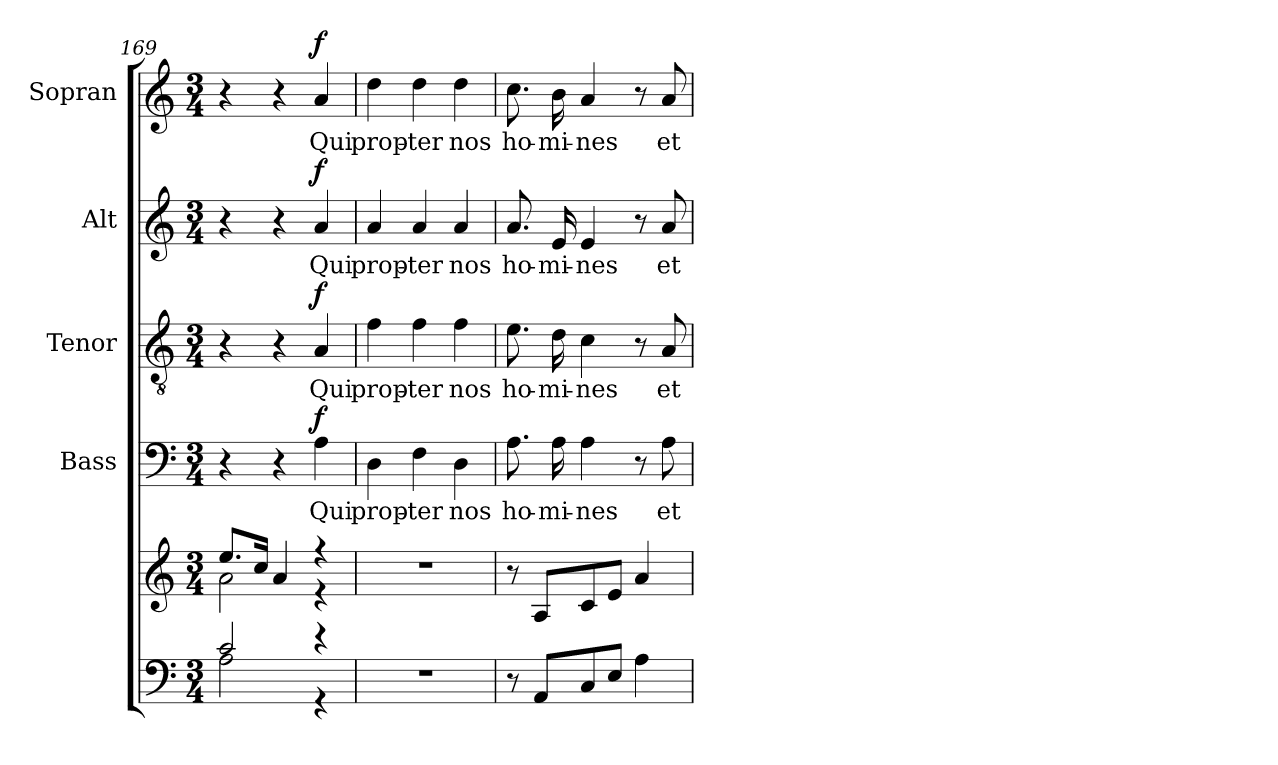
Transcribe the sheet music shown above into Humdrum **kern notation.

**kern	**kern	**kern	**text	**dynam	**kern	**text	**dynam	**kern	**text	**dynam	**kern	**text	**dynam
*part5	*part5	*part4	*part4	*part4	*part3	*part3	*part3	*part2	*part2	*part2	*part1	*part1	*part1
*staff6	*staff5	*staff4	*staff4	*staff4	*staff3	*staff3	*staff3	*staff2	*staff2	*staff2	*staff1	*staff1	*staff1
*	*	*I"Bass	*	*	*I"Tenor	*	*	*I"Alt	*	*	*I"Sopran	*	*
*	*	*I'B.	*	*	*I'T.	*	*	*I'A.	*	*	*I'S.	*	*
*clefF4	*clefG2	*clefF4	*	*	*clefGv2	*	*	*clefG2	*	*	*clefG2	*	*
*k[]	*k[]	*k[]	*	*	*k[]	*	*	*k[]	*	*	*k[]	*	*
*C:	*C:	*C:	*	*	*C:	*	*	*C:	*	*	*C:	*	*
*M3/4	*M3/4	*M3/4	*	*	*M3/4	*	*	*M3/4	*	*	*M3/4	*	*
=169	=169	=169	=169	=169	=169	=169	=169	=169	=169	=169	=169	=169	=169
*^	*^	*	*	*	*	*	*	*	*	*	*	*	*
2c/	2A\	8.ee/L	2a\	4r	.	.	4r	.	.	4r	.	.	4r	.	.
.	.	16cc/Jk	.	.	.	.	.	.	.	.	.	.	.	.	.
.	.	4a/	.	4r	.	.	4r	.	.	4r	.	.	4r	.	.
!	!	!	!	!	!LO:LY:b	!LO:DY:a	!	!LO:LY:b	!LO:DY:a	!	!LO:LY:b	!LO:DY:a	!	!LO:LY:b	!LO:DY:a
4r	4r	4r	4r	4A\	Qui	f	4A/	Qui	f	4a/	Qui	f	4a/	Qui	f
!!LO:PB:g=z
=170	=170	=170	=170	=170	=170	=170	=170	=170	=170	=170	=170	=170	=170	=170	=170
!	!	!	!	!	!LO:LY:b	!	!	!LO:LY:b	!	!	!LO:LY:b	!	!	!LO:LY:b	!
*v	*v	*	*	*	*	*	*	*	*	*	*	*	*	*	*
*	*v	*v	*	*	*	*	*	*	*	*	*	*	*	*
2.r	2.r	4D\	prop-	.	4f\	prop-	.	4a/	prop-	.	4dd\	prop-	.
!	!	!	!LO:LY:b	!	!	!LO:LY:b	!	!	!LO:LY:b	!	!	!LO:LY:b	!
.	.	4F\	-ter	.	4f\	-ter	.	4a/	-ter	.	4dd\	-ter	.
!	!	!	!LO:LY:b	!	!	!LO:LY:b	!	!	!LO:LY:b	!	!	!LO:LY:b	!
.	.	4D\	nos	.	4f\	nos	.	4a/	nos	.	4dd\	nos	.
=171	=171	=171	=171	=171	=171	=171	=171	=171	=171	=171	=171	=171	=171
!	!	!	!LO:LY:b	!	!	!LO:LY:b	!	!	!LO:LY:b	!	!	!LO:LY:b	!
8r	8r	8.A\	ho-	.	8.e\	ho-	.	8.a/	ho-	.	8.cc\	ho-	.
8AA/L	8A/L	.	.	.	.	.	.	.	.	.	.	.	.
!	!	!	!LO:LY:b	!	!	!LO:LY:b	!	!	!LO:LY:b	!	!	!LO:LY:b	!
.	.	16A\	-mi-	.	16d\	-mi-	.	16e/	-mi-	.	16b\	-mi-	.
!	!	!	!LO:LY:b	!	!	!LO:LY:b	!	!	!LO:LY:b	!	!	!LO:LY:b	!
8C/	8c/	4A\	-nes	.	4c\	-nes	.	4e/	-nes	.	4a/	-nes	.
8E/J	8e/J	.	.	.	.	.	.	.	.	.	.	.	.
4A\	4a/	8r	.	.	8r	.	.	8r	.	.	8r	.	.
!	!	!	!LO:LY:b	!	!	!LO:LY:b	!	!	!LO:LY:b	!	!	!LO:LY:b	!
.	.	8A\	et	.	8A/	et	.	8a/	et	.	8a/	et	.
=	=	=	=	=	=	=	=	=	=	=	=	=	=
*-	*-	*-	*-	*-	*-	*-	*-	*-	*-	*-	*-	*-	*-
